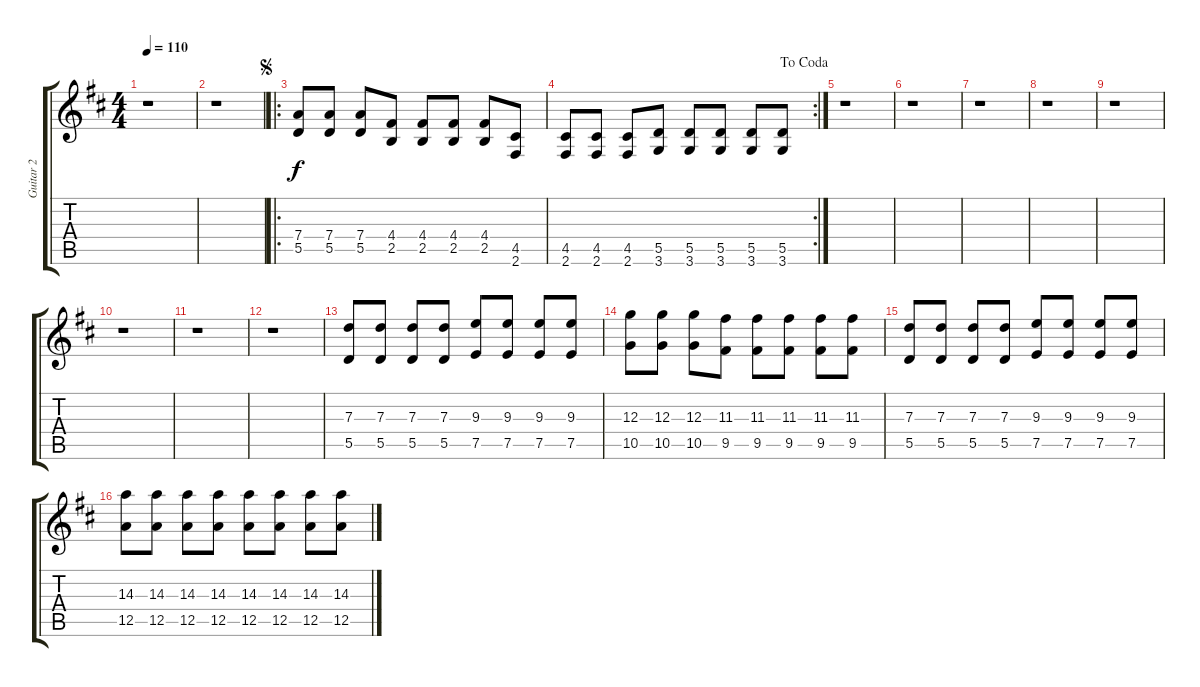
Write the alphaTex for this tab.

\track ("Guitar 2" "Guitar 2") {instrument overdrivenguitar}
\staff {score tabs}
\tuning (E4 B3 G3 D3 A2 E2) {hide}
\ts (4 4)
\tempo 110
\clef g2
\ks d
r.1{dy f instrument overdrivenguitar} |
r.1 |
\ro
\jump segno
(7.4 5.5).8 (7.4 5.5).8 (7.4 5.5).8 (4.4 2.5).8 (4.4 2.5).8 (4.4 2.5).8 (4.4 2.5).8 (4.5 2.6).8 |
\rc 2
\jump dacoda
(4.5 2.6).8 (4.5 2.6).8 (4.5 2.6).8 (5.5 3.6).8 (5.5 3.6).8 (5.5 3.6).8 (5.5 3.6).8 (5.5 3.6).8 |
r.1 |
r.1 |
r.1 |
r.1 |
r.1 |
r.1 |
r.1 |
r.1 |
(7.3 5.5).8 (7.3 5.5).8 (7.3 5.5).8 (7.3 5.5).8 (9.3 7.5).8 (9.3 7.5).8 (9.3 7.5).8 (9.3 7.5).8 |
(12.3 10.5).8 (12.3 10.5).8 (12.3 10.5).8 (11.3 9.5).8 (11.3 9.5).8 (11.3 9.5).8 (11.3 9.5).8 (11.3 9.5).8 |
(7.3 5.5).8 (7.3 5.5).8 (7.3 5.5).8 (7.3 5.5).8 (9.3 7.5).8 (9.3 7.5).8 (9.3 7.5).8 (9.3 7.5).8 |
(14.3 12.5).8 (14.3 12.5).8 (14.3 12.5).8 (14.3 12.5).8 (14.3 12.5).8 (14.3 12.5).8 (14.3 12.5).8 (14.3 12.5).8
